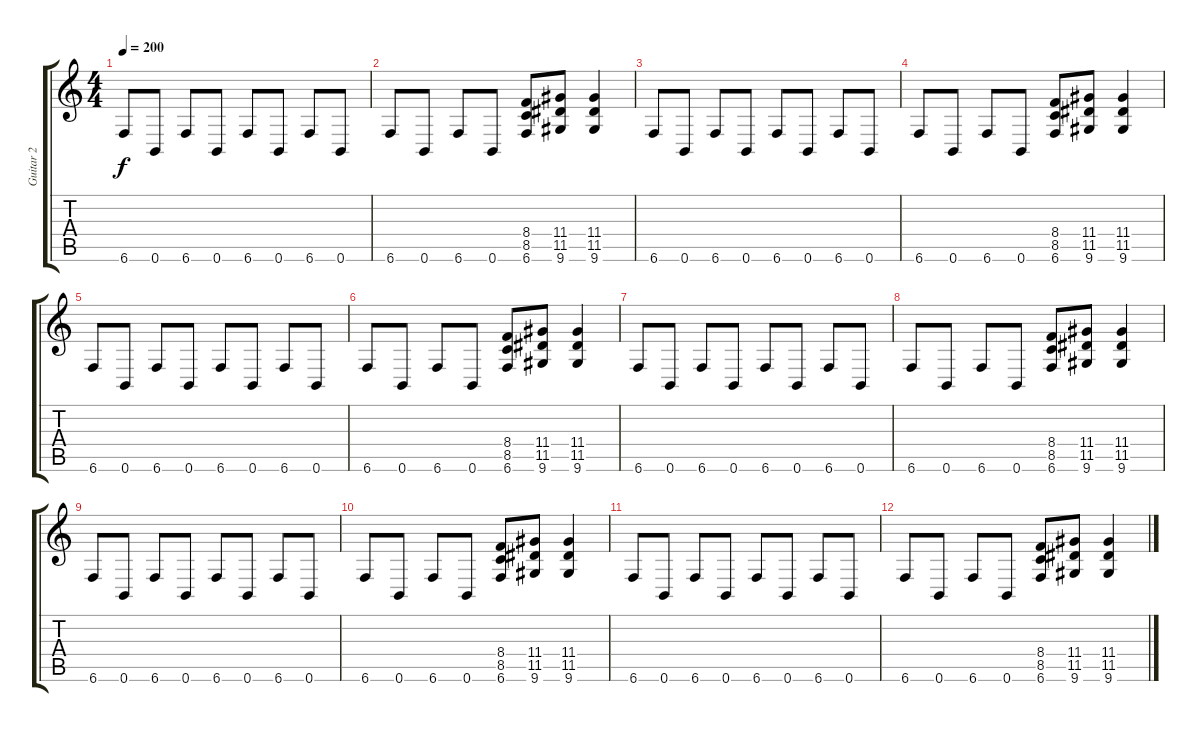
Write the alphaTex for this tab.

\track ("Guitar 2" "Guitar 2") {instrument distortionguitar}
\staff {score tabs}
\tuning (B3 Gb3 D3 A2 E2 B1) {hide}
\ts (4 4)
\tempo 200
\clef g2
\ks c
6.6.8{dy f} 0.6.8 6.6.8 0.6.8 6.6.8 0.6.8 6.6.8 0.6.8 |
6.6.8 0.6.8 6.6.8 0.6.8 (8.4 8.5 6.6).8 (11.4 11.5 9.6).8 (11.4 11.5 9.6).4 |
6.6.8 0.6.8 6.6.8 0.6.8 6.6.8 0.6.8 6.6.8 0.6.8 |
6.6.8 0.6.8 6.6.8 0.6.8 (8.4 8.5 6.6).8 (11.4 11.5 9.6).8 (11.4 11.5 9.6).4 |
6.6.8 0.6.8 6.6.8 0.6.8 6.6.8 0.6.8 6.6.8 0.6.8 |
6.6.8 0.6.8 6.6.8 0.6.8 (8.4 8.5 6.6).8 (11.4 11.5 9.6).8 (11.4 11.5 9.6).4 |
6.6.8 0.6.8 6.6.8 0.6.8 6.6.8 0.6.8 6.6.8 0.6.8 |
6.6.8 0.6.8 6.6.8 0.6.8 (8.4 8.5 6.6).8 (11.4 11.5 9.6).8 (11.4 11.5 9.6).4 |
6.6.8 0.6.8 6.6.8 0.6.8 6.6.8 0.6.8 6.6.8 0.6.8 |
6.6.8 0.6.8 6.6.8 0.6.8 (8.4 8.5 6.6).8 (11.4 11.5 9.6).8 (11.4 11.5 9.6).4 |
6.6.8 0.6.8 6.6.8 0.6.8 6.6.8 0.6.8 6.6.8 0.6.8 |
6.6.8 0.6.8 6.6.8 0.6.8 (8.4 8.5 6.6).8 (11.4 11.5 9.6).8 (11.4 11.5 9.6).4
